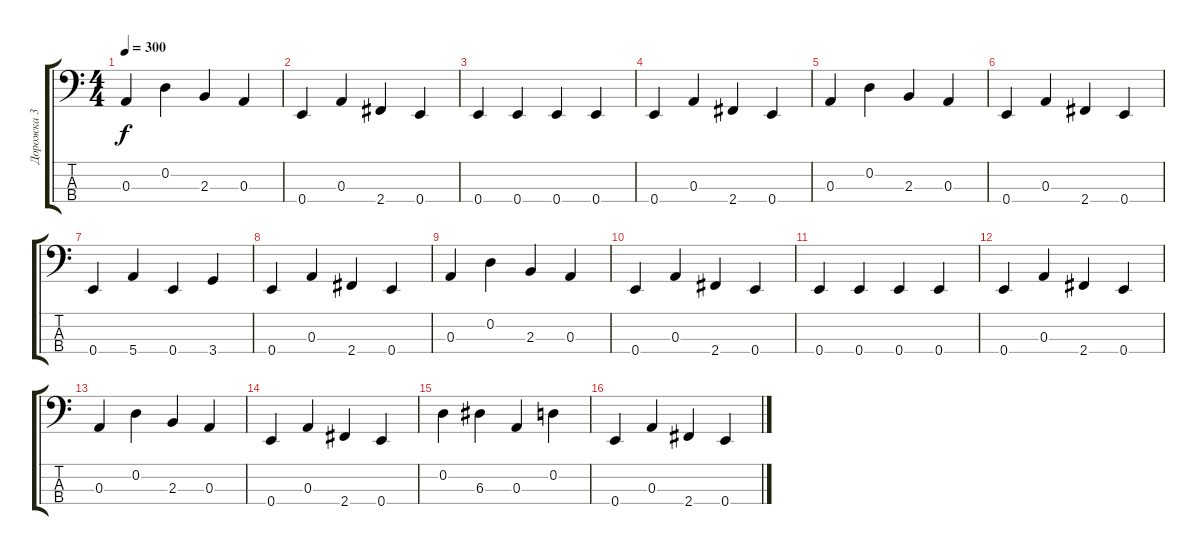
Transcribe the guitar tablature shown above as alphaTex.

\track ("Дорожка 3" "Дорожка 3") {instrument slapbass1}
\staff {score tabs}
\tuning (G2 D2 A1 E1) {hide}
\ts (4 4)
\tempo 300
\clef f4
\ks c
0.3.4{dy f} 0.2.4 2.3.4 0.3.4 |
0.4.4 0.3.4 2.4.4 0.4.4 |
0.4.4 0.4.4 0.4.4 0.4.4 |
0.4.4 0.3.4 2.4.4 0.4.4 |
0.3.4 0.2.4 2.3.4 0.3.4 |
0.4.4 0.3.4 2.4.4 0.4.4 |
0.4.4 5.4.4 0.4.4 3.4.4 |
0.4.4 0.3.4 2.4.4 0.4.4 |
0.3.4 0.2.4 2.3.4 0.3.4 |
0.4.4 0.3.4 2.4.4 0.4.4 |
0.4.4 0.4.4 0.4.4 0.4.4 |
0.4.4 0.3.4 2.4.4 0.4.4 |
0.3.4 0.2.4 2.3.4 0.3.4 |
0.4.4 0.3.4 2.4.4 0.4.4 |
0.2.4 6.3.4 0.3.4 0.2.4 |
0.4.4 0.3.4 2.4.4 0.4.4
